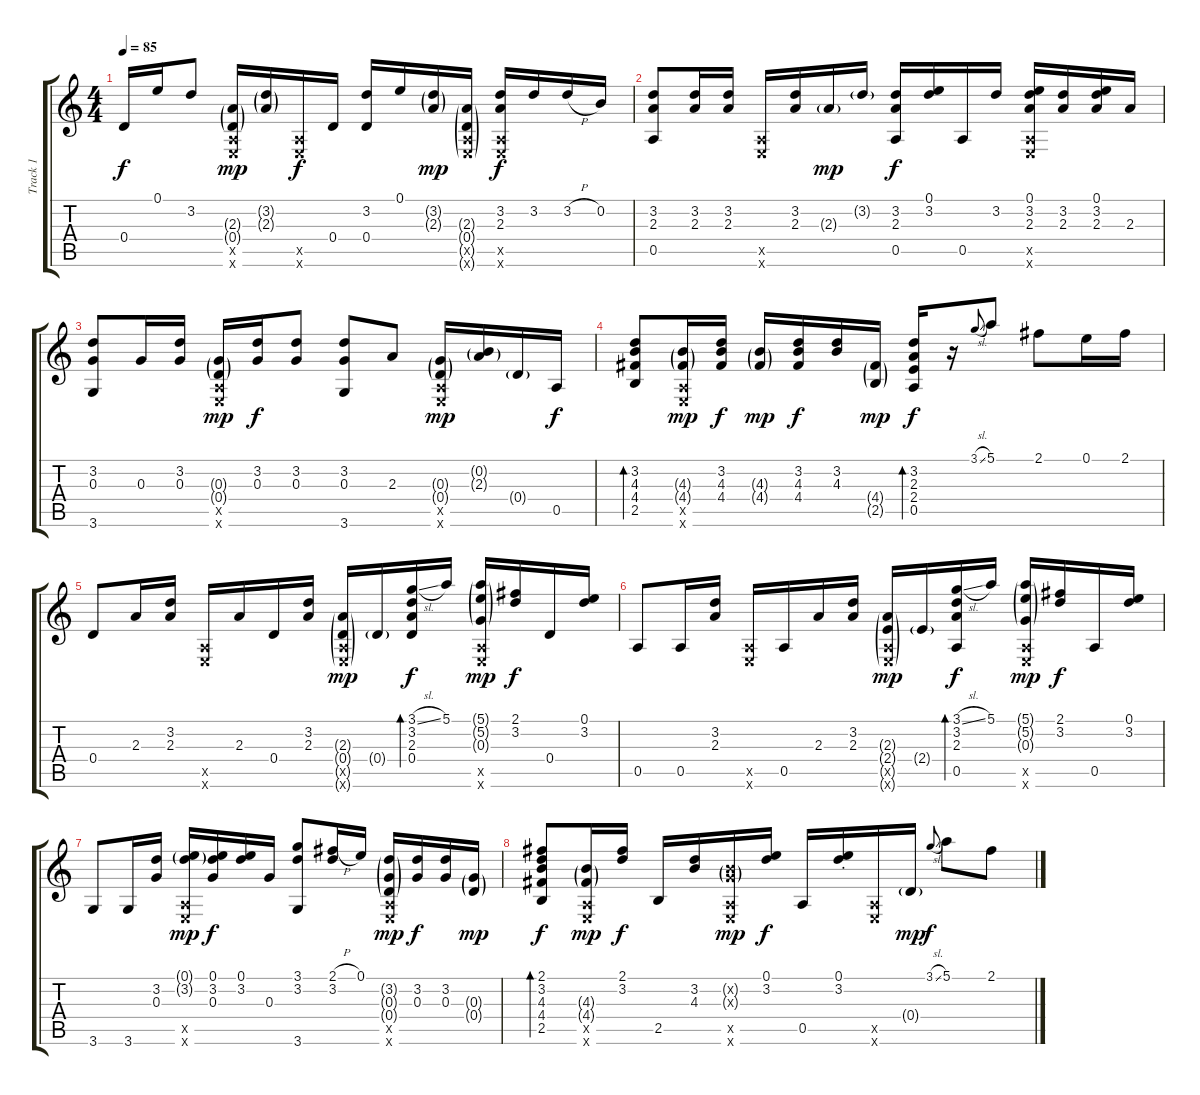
\track ("Track 1" "Track 1") {instrument acousticguitarsteel}
\staff {score tabs}
\tuning (E4 B3 G3 D3 A2 E2) {hide}
\ts (4 4)
\tempo 85
\clef g2
\ks c
0.4.16{dy f} 0.1.16 3.2.8 (2.3{g} 0.4{g} 0.5{x} 0.6{x}).16{dy mp} (3.2{g} 2.3{g}).16 (0.5{x} 0.6{x}).16{dy f} 0.4.16 (3.2 0.4).16 0.1.16 (3.2{g} 2.3{g}).16{dy mp} (2.3{g} 0.4{g} 0.5{g x} 0.6{g x}).16 (3.2 2.3 0.5{x} 0.6{x}).16{dy f} 3.2.16 3.2{h}.16 0.2.16 |
(3.2 2.3 0.5).8 (3.2 2.3).16 (3.2 2.3).16 (0.5{x} 0.6{x}).16 (3.2 2.3).16 2.3{g}.16{dy mp} 3.2{g}.16 (3.2 2.3 0.5).16{dy f} (0.1 3.2).16 0.5.16 3.2.16 (0.1 3.2 2.3 0.5{x} 0.6{x}).16 (3.2 2.3).16 (0.1 3.2 2.3).16 2.3.16 |
(3.2 0.3 3.6).8 0.3.16 (3.2 0.3).16 (0.3{g} 0.4{g} 0.5{x} 0.6{x}).16{dy mp} (3.2 0.3).16{dy f} (3.2 0.3).8 (3.2 0.3 3.6).8 2.3.8 (0.3{g} 0.4{g} 0.5{x} 0.6{x}).16{dy mp} (0.2{g} 2.3{g}).16 0.4{g}.16 0.5.16{dy f} |
(3.2 4.3 4.4 2.5).8{bd 60} (4.3{g} 4.4{g} 0.5{x} 0.6{x}).16{dy mp} (3.2 4.3 4.4).16{dy f} (4.3{g} 4.4{g}).16{dy mp} (3.2 4.3 4.4).16{dy f} (3.2 4.3).16 (4.4{g} 2.5{g}).16{dy mp} (3.2 2.3 2.4 0.5).16{bd 60 dy f} r.16 3.1{sl}.8{gr onbeat} 5.1.8 2.1.8 0.1.16 2.1.16 |
0.4.8 2.3.16 (3.2 2.3).16 (0.5{x} 0.6{x}).16 2.3.16 0.4.16 (3.2 2.3).16 (2.3{g} 0.4{g} 0.5{g x} 0.6{g x}).16{dy mp} 0.4{g}.16 (3.1{sl} 3.2 2.3 0.4).16{bd 240 dy f} 5.1.16 (5.1{g} 5.2{g} 0.3{g} 0.5{x} 0.6{x}).16{dy mp} (2.1 3.2).16{dy f} 0.4.16 (0.1 3.2).16 |
0.5.8 0.5.16 (3.2 2.3).16 (0.5{x} 0.6{x}).16 0.5.16 2.3.16 (3.2 2.3).16 (2.3{g} 2.4{g} 0.5{g x} 0.6{g x}).16{dy mp} 2.4{g}.16 (3.1{sl} 3.2 2.3 0.5).16{bd 240 dy f} 5.1.16 (5.1{g} 5.2{g} 0.3{g} 0.5{x} 0.6{x}).16{dy mp} (2.1 3.2).16{dy f} 0.5.16 (0.1 3.2).16 |
3.6.8 3.6.16 (3.2 0.3).16 (0.1{g} 3.2{g} 0.5{x} 0.6{x}).16{dy mp} (0.1 3.2 0.3).16{dy f} (0.1 3.2).16 0.3.16 (3.1 3.2 3.6).8 (2.1{h} 3.2).16 0.1.16 (3.2{g} 0.3{g} 0.4{g} 0.5{x} 0.6{x}).16{dy mp} (3.2 0.3).16{dy f} (3.2 0.3).16 (0.3{g} 0.4{g}).16{dy mp} |
(2.1 3.2 4.3 4.4 2.5).8{bd 120 dy f} (4.3{g} 4.4{g} 0.5{x} 0.6{x}).16{dy mp} (2.1 3.2).16{dy f} 2.5.16 (3.2 4.3).16 (0.2{g x} 0.3{g x} 0.5{x} 0.6{x}).16{dy mp} (0.1 3.2).16{dy f} 0.5.16 (0.1{st} 3.2{st}).16 (0.5{x} 0.6{x}).16 0.4{g}.16{dy mp} 3.1{sl}.8{gr onbeat dy f} 5.1.8 2.1.8
